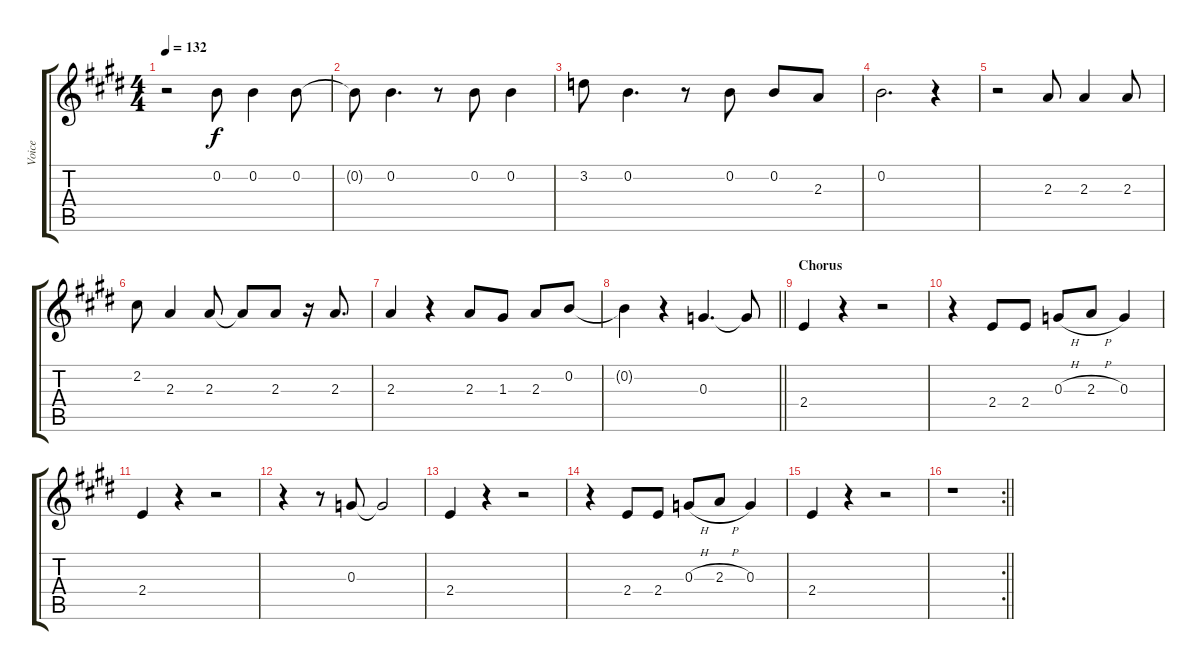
\track ("Voice" "Voice") {instrument acousticguitarsteel}
\staff {score tabs}
\tuning (E4 B3 G3 D3 A2 E2) {hide}
\ts (4 4)
\tempo 132
\clef g2
\ks e
r.2{dy f} 0.2.8 0.2.4 0.2.8 |
0.2{t}.8 0.2.4{d} r.8 0.2.8 0.2.4 |
3.2.8 0.2.4{d} r.8 0.2.8 0.2.8 2.3.8 |
0.2.2{d} r.4 |
r.2 2.3.8 2.3.4 2.3.8 |
2.2.8 2.3.4 2.3.8 2.3{t}.8 2.3.8 r.16 2.3.8{d} |
2.3.4 r.4 2.3.8 1.3.8 2.3.8 0.2.8 |
\barLineRight lightlight
0.2{t}.4 r.4 0.3.4{d} 0.3{t}.8 |
\section ("" "Chorus")
2.4.4 r.4 r.2 |
r.4 2.4.8 2.4.8 0.3{h}.8 2.3{h}.8 0.3.4 |
2.4.4 r.4 r.2 |
r.4 r.8 0.3.8 0.3{t}.2 |
2.4.4 r.4 r.2 |
r.4 2.4.8 2.4.8 0.3{h}.8 2.3{h}.8 0.3.4 |
2.4.4 r.4 r.2 |
\rc 2
\barLineRight lightlight
r.1
